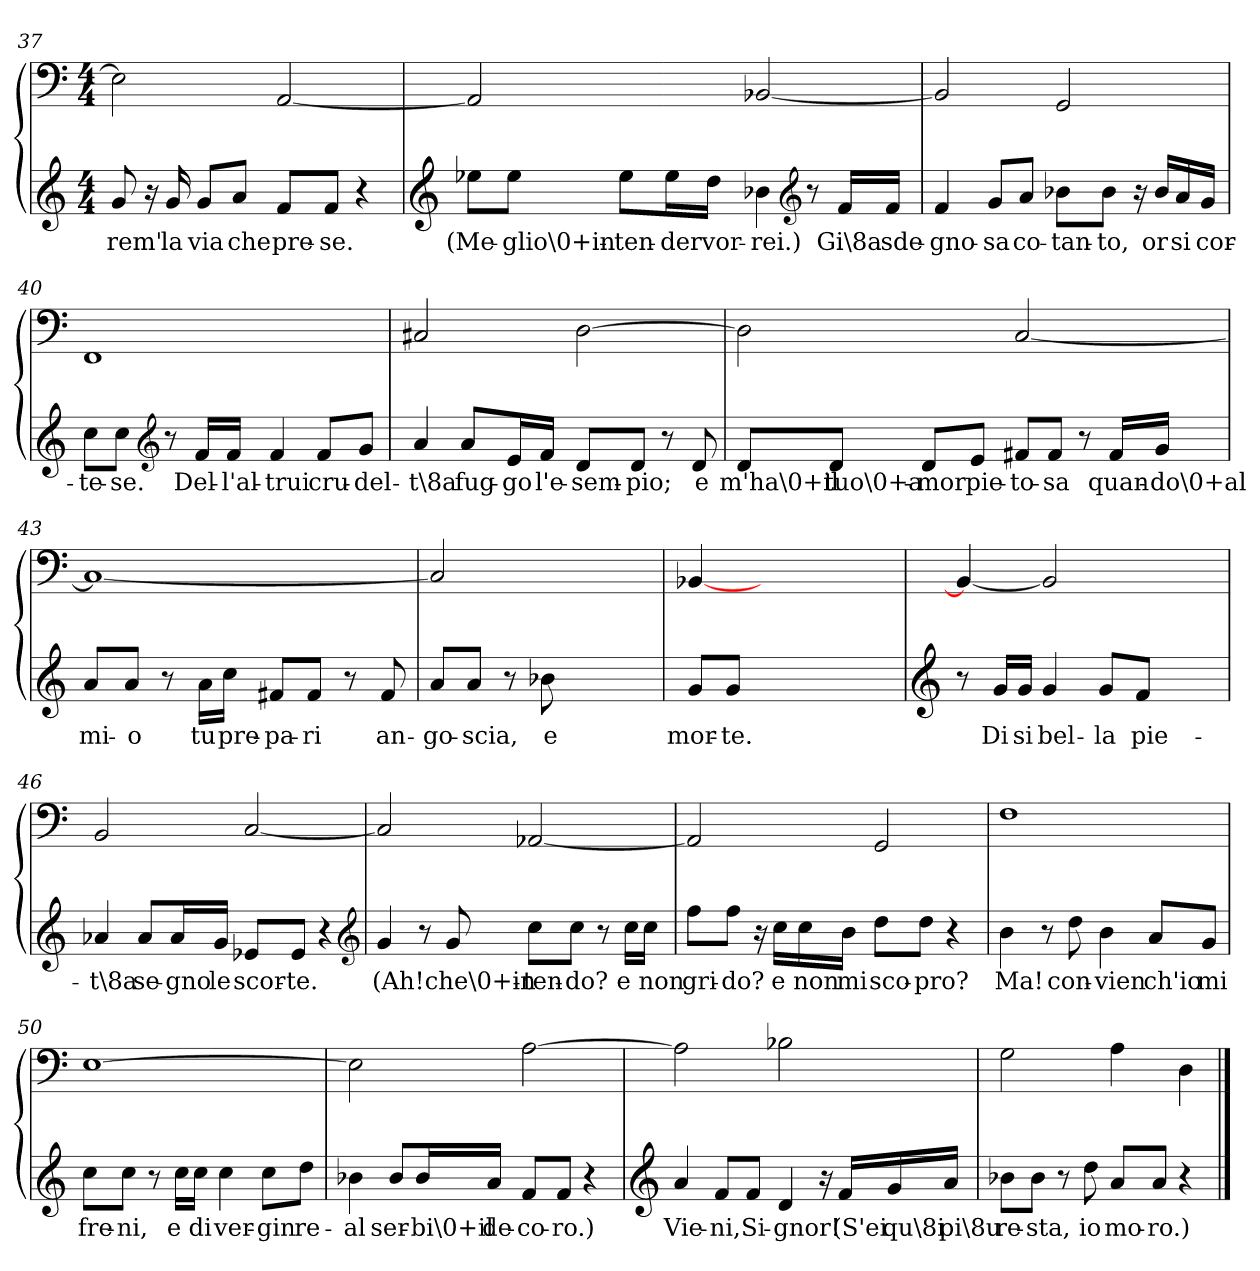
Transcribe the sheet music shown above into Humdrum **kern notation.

**kern	**text	**kern
*part1	*part1	*part1
*staff2	*staff2	*staff1
*clefG2	*	*clefF4
*k[]	*	*k[]
*C:	*	*C:
*M4/4	*	*M4/4
=37	=37	=37
8g/	-rem'	2E\]
16r	.	.
16g/	la	.
8g/L	via	.
8a/J	che	.
8f/L	pre-	[2AA/
8f/J	-se.	.
4r	.	.
=38	=38	=38
*clefG2	*	*
8ee-X\L	(Me-	2AA/]
8ee-\J	-glio\0+in-	.
8ee-\L	-ten-	.
16ee-\L	-der	.
16dd\JJ	vor-	.
4b-X\	-rei.)	[2BB-X/
*clefG2	*	*
8r	.	.
16f/LL	Gi\8a	.
16f/JJ	sde-	.
=39	=39	=39
4f/	-gno-	2BB-/]
8g/L	-sa	.
8a/J	co-	.
8b-X\L	-tan-	2GG/
8b-\J	-to,	.
16r	.	.
16b-/LL	or	.
16a/	si	.
16g/JJ	cor-	.
=40	=40	=40
8cc\L	-te-	1FF/
8cc\J	-se.	.
*clefG2	*	*
8r	.	.
16f/LL	Del-	.
16f/JJ	-l'al-	.
4f/	-trui	.
8f/L	cru-	.
8g/J	-del-	.
=41	=41	=41
4a/	-t\8a	2C#X/
8a/L	fug-	.
16e/L	-go	.
16f/JJ	l'e-	.
8d/L	-sem-	[2D\
8d/J	-pio;	.
8r	.	.
8d/	e	.
=42	=42	=42
8d/L	m'ha\0+il	2D\]
8d/J	tuo\0+a-	.
8d/L	-mor	.
8e/J	pie-	.
8f#X/L	-to-	[2C/
8f#/J	-sa	.
8r	.	.
16f#/LL	quan-	.
16g/JJ	-do\0+al	.
=43	=43	=43
8a/L	mi-	1C/_
8a/J	-o	.
8r	.	.
16a\LL	tu	.
16cc\JJ	pre-	.
8f#X/L	-pa-	.
8f#/J	-ri	.
8r	.	.
8f#/	an-	.
=44	=44	=44
8a/L	-go-	2C/]
8a/J	-scia,	.
8r	.	.
8b-X\	e	.
2ryy	.	2ryy
=45	=45	=45
8g/L	mor-	[4BB-X/
8g/J	-te.	.
2ryy	.	2ryy
4ryy	.	4ryy
=	=	=
*clefG2	*	*
8r	.	4BB-/_
16g/LL	Di	.
16g/JJ	si	.
4g/	bel-	2BB-/]
8g/L	-la	.
8f/J	pie-	.
4ryy	.	4ryy
=46	=46	=46
4a-X/	-t\8a	2BB/
8a-/L	se-	.
16a-/L	-gno	.
16g/JJ	le	.
8e-X/L	scor-	[2C/
8e-/J	-te.	.
4r	.	.
*clefG2	*	*
=47	=47	=47
4g/	(Ah!	2C/]
8r	.	.
8g/	che\0+in-	.
8cc\L	-ten-	[2AA-X/
8cc\J	-do?	.
8r	.	.
16cc\LL	e	.
16cc\JJ	non	.
=48	=48	=48
8ff\L	gri-	2AA-/]
8ff\J	-do?	.
16r	.	.
16cc\LL	e	.
16cc\	non	.
16b\JJ	mi	.
8dd\L	sco-	2GG/
8dd\J	-pro?	.
4r	.	.
=49	=49	=49
4b\	Ma!	1F\
8r	.	.
8dd\	con-	.
4b\	-vien	.
8a/L	ch'io	.
8g/J	mi	.
=50	=50	=50
8cc\L	fre-	[1E\
8cc\J	-ni,	.
8r	.	.
16cc\LL	e	.
16cc\JJ	di	.
4cc\	ver-	.
8cc\L	-gin	.
8dd\J	re-	.
=51	=51	=51
4b-X\	-al	2E\]
8b-/L	ser-	.
16b-/L	-bi\0+il	.
16a/JJ	de-	.
8f/L	-co-	[2A\
8f/J	-ro.)	.
4r	.	.
=52	=52	=52
*clefG2	*	*
4a/	Vie-	2A\]
8f/L	-ni,	.
8f/J	Si-	.
4d/	-gnor!	2B-X\
16r	.	.
16f/LL	(S'ei	.
16g/	qu\8i	.
16a/JJ	pi\8u	.
=53	=53	=53
8b-X\L	re-	2G\
8b-\J	-sta,	.
8r	.	.
8dd\	io	.
8a/L	mo-	4A\
8a/J	-ro.)	.
4r	.	4D\
==	==	==
*-	*-	*-
